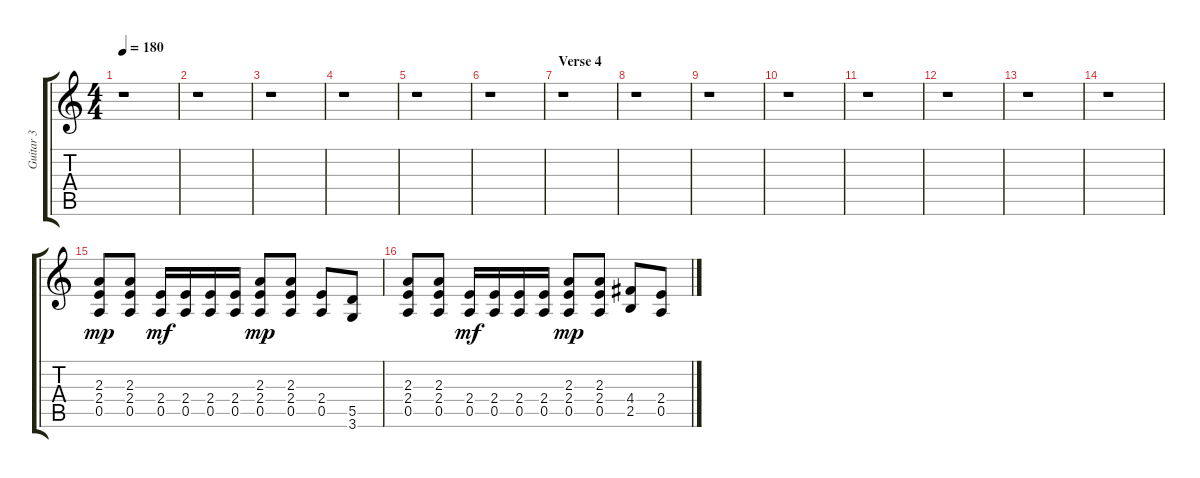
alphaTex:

\track ("Guitar 3" "Guitar 3") {instrument overdrivenguitar}
\staff {score tabs}
\tuning (E4 B3 G3 D3 A2 E2) {hide}
\ts (4 4)
\tempo 180
\clef g2
\ks c
r.1{dy f} |
r.1 |
r.1 |
r.1 |
r.1 |
r.1 |
\section ("" "Verse 4")
r.1 |
r.1 |
r.1 |
r.1 |
r.1 |
r.1 |
r.1 |
r.1 |
(2.3 2.4 0.5).8{dy mp} (2.3 2.4 0.5).8 (2.4 0.5).16{dy mf} (2.4 0.5).16 (2.4 0.5).16 (2.4 0.5).16 (2.3 2.4 0.5).8{dy mp} (2.3 2.4 0.5).8 (2.4 0.5).8 (5.5 3.6).8 |
(2.3 2.4 0.5).8 (2.3 2.4 0.5).8 (2.4 0.5).16{dy mf} (2.4 0.5).16 (2.4 0.5).16 (2.4 0.5).16 (2.3 2.4 0.5).8{dy mp} (2.3 2.4 0.5).8 (4.4 2.5).8 (2.4 0.5).8
